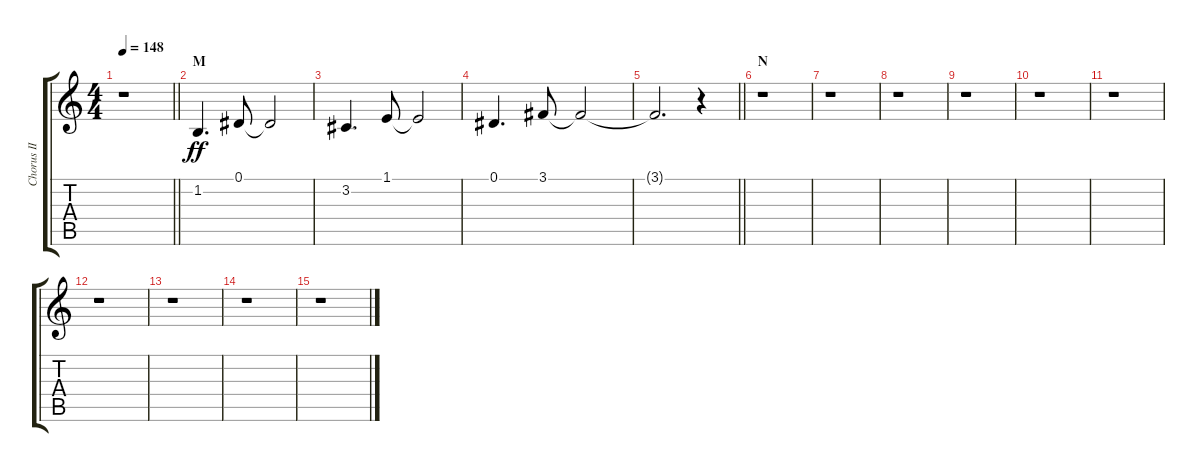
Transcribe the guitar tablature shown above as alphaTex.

\track ("Chorus II" "Chorus II") {instrument voiceoohs}
\staff {score tabs}
\tuning (Eb4 Bb3 Gb3 Db3 Ab2 Eb2) {hide}
\ts (4 4)
\tempo 148
\clef g2
\barLineRight lightlight
\ks c
r.1{dy ff} |
\section ("" "M")
1.2.4{d} 0.1.8 0.1{t}.2 |
3.2.4{d} 1.1.8 1.1{t}.2 |
0.1.4{d} 3.1.8 3.1{t}.2 |
\barLineRight lightlight
3.1{t}.2{d} r.4 |
\section ("" "N")
r.1 |
r.1 |
r.1 |
r.1 |
r.1 |
r.1 |
r.1 |
r.1 |
r.1 |
r.1
